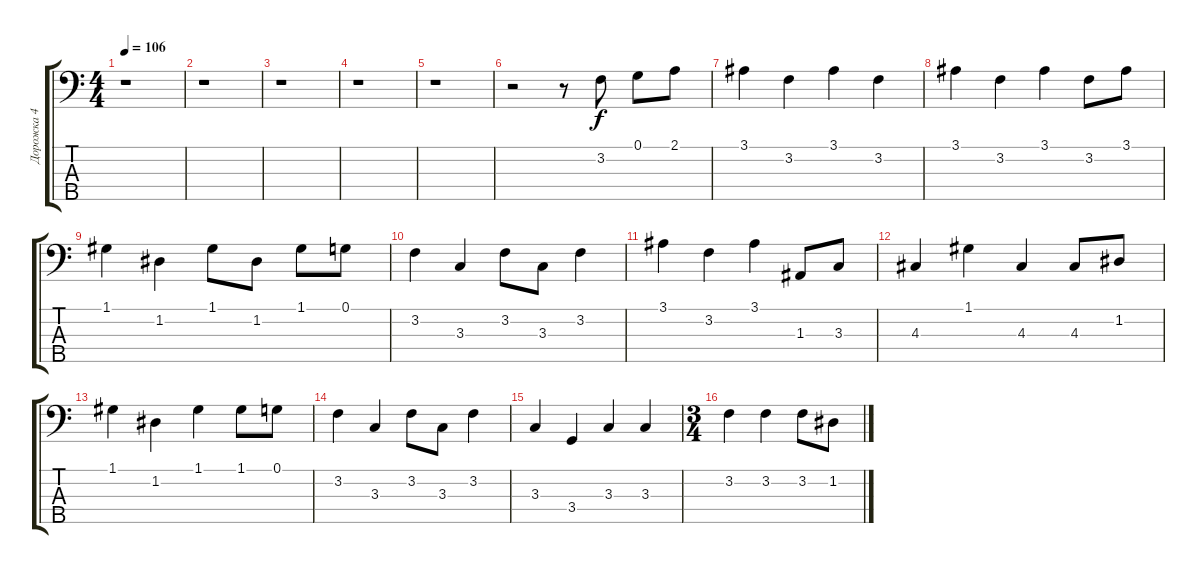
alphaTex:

\track ("Дорожка 4" "Дорожка 4") {instrument electricbassfinger}
\staff {score tabs}
\tuning (G2 D2 A1 E1 B0) {hide}
\ts (4 4)
\tempo 106
\clef f4
\ks c
r.1{dy f instrument electricbassfinger} |
r.1 |
r.1 |
r.1 |
r.1 |
r.2 r.8 3.2.8 0.1.8 2.1.8 |
3.1.4 3.2.4 3.1.4 3.2.4 |
3.1.4 3.2.4 3.1.4 3.2.8 3.1.8 |
1.1.4 1.2.4 1.1.8 1.2.8 1.1.8 0.1.8 |
3.2.4 3.3.4 3.2.8 3.3.8 3.2.4 |
3.1.4 3.2.4 3.1.4 1.3.8 3.3.8 |
4.3.4 1.1.4 4.3.4 4.3.8 1.2.8 |
1.1.4 1.2.4 1.1.4 1.1.8 0.1.8 |
3.2.4 3.3.4 3.2.8 3.3.8 3.2.4 |
3.3.4 3.4.4 3.3.4 3.3.4 |
\ts (3 4)
3.2.4 3.2.4 3.2.8 1.2.8
